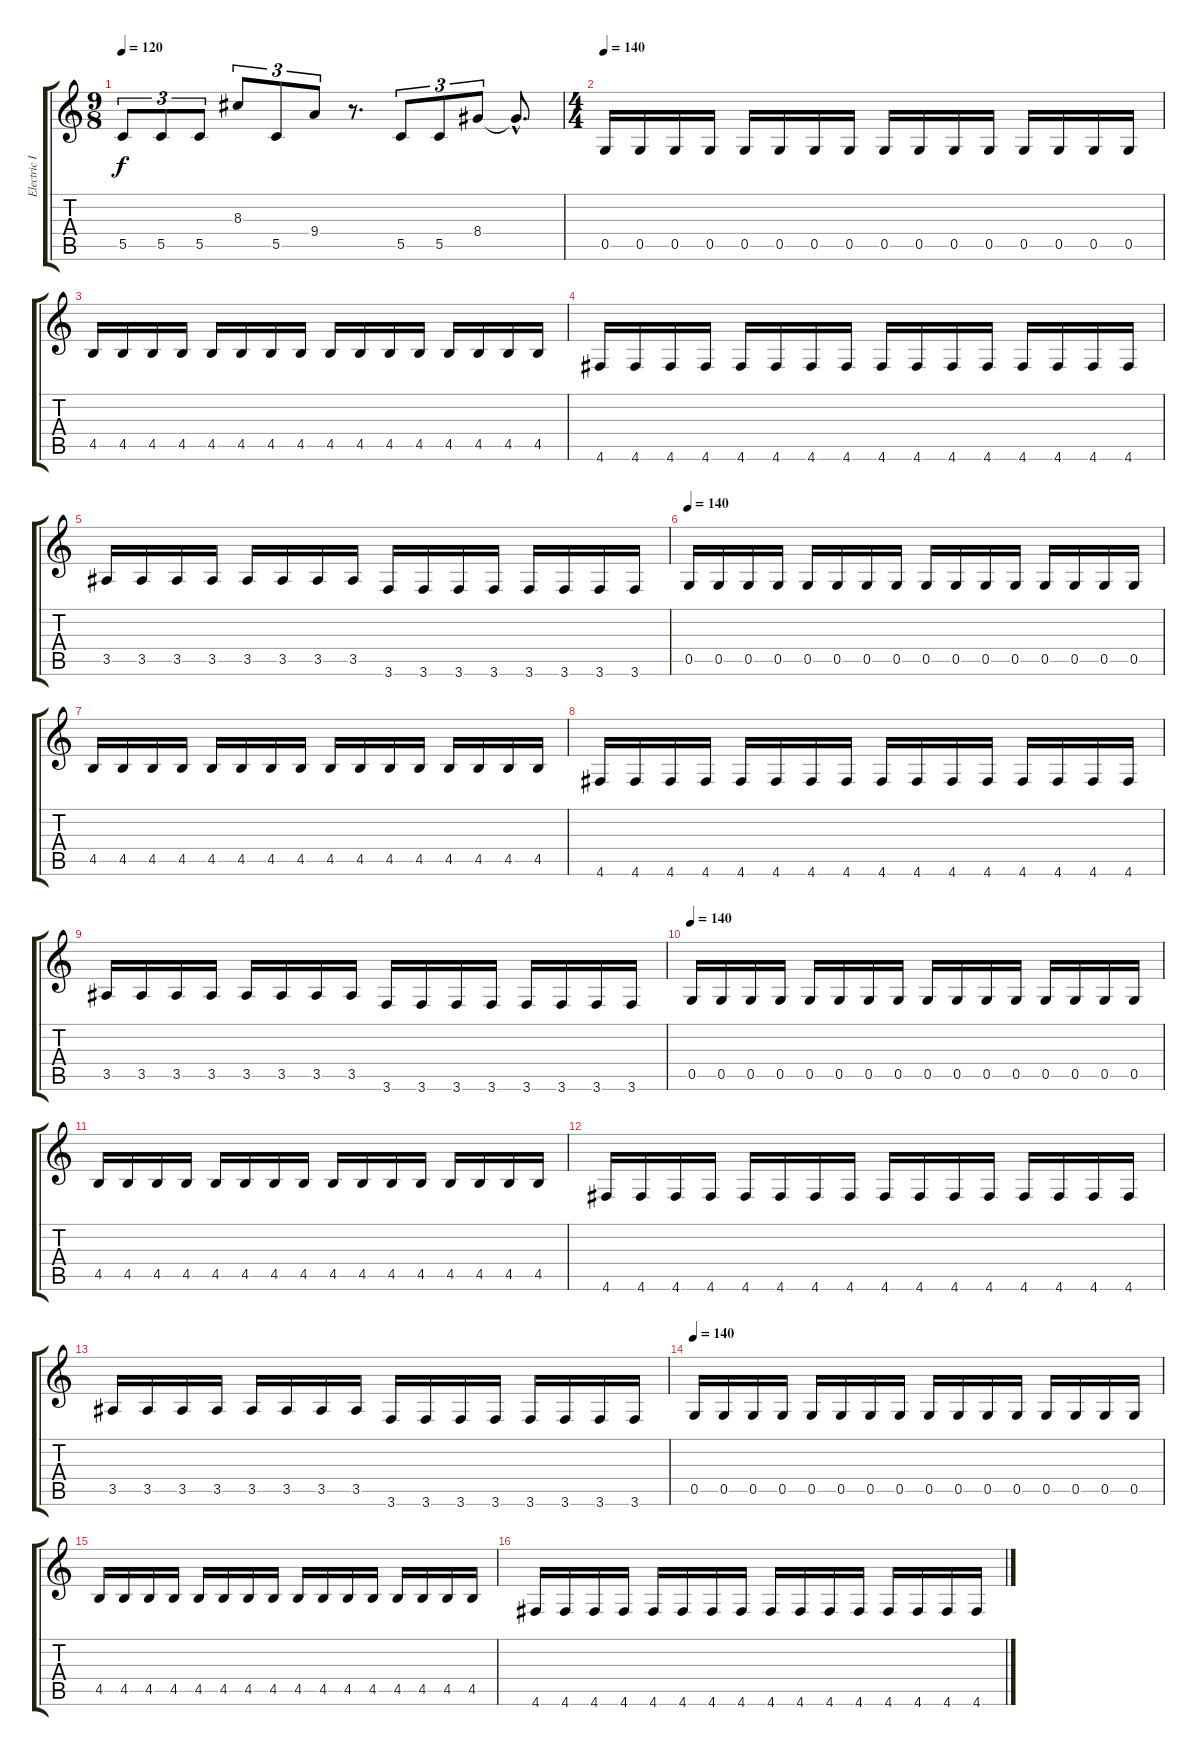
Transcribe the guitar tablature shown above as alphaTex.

\track ("Electric I" "Electric I") {instrument distortionguitar}
\staff {score tabs}
\tuning (D4 A3 F3 C3 G2 D2) {hide}
\ts (9 8)
\tempo 120
\clef g2
\ks c
5.5.8{tu (3 2) dy f} 5.5.8{tu (3 2)} 5.5.8{tu (3 2)} 8.3.8{tu (3 2)} 5.5.8{tu (3 2)} 9.4.8{tu (3 2)} r.8{d} 5.5.8{tu (3 2)} 5.5.8{tu (3 2)} 8.4.8{tu (3 2)} 8.4{hac t}.8{d} |
\ts (4 4)
\tempo 140
0.5.16 0.5.16 0.5.16 0.5.16 0.5.16 0.5.16 0.5.16 0.5.16 0.5.16 0.5.16 0.5.16 0.5.16 0.5.16 0.5.16 0.5.16 0.5.16 |
4.5.16 4.5.16 4.5.16 4.5.16 4.5.16 4.5.16 4.5.16 4.5.16 4.5.16 4.5.16 4.5.16 4.5.16 4.5.16 4.5.16 4.5.16 4.5.16 |
4.6.16 4.6.16 4.6.16 4.6.16 4.6.16 4.6.16 4.6.16 4.6.16 4.6.16 4.6.16 4.6.16 4.6.16 4.6.16 4.6.16 4.6.16 4.6.16 |
3.5.16 3.5.16 3.5.16 3.5.16 3.5.16 3.5.16 3.5.16 3.5.16 3.6.16 3.6.16 3.6.16 3.6.16 3.6.16 3.6.16 3.6.16 3.6.16 |
\tempo 140
0.5.16 0.5.16 0.5.16 0.5.16 0.5.16 0.5.16 0.5.16 0.5.16 0.5.16 0.5.16 0.5.16 0.5.16 0.5.16 0.5.16 0.5.16 0.5.16 |
4.5.16 4.5.16 4.5.16 4.5.16 4.5.16 4.5.16 4.5.16 4.5.16 4.5.16 4.5.16 4.5.16 4.5.16 4.5.16 4.5.16 4.5.16 4.5.16 |
4.6.16 4.6.16 4.6.16 4.6.16 4.6.16 4.6.16 4.6.16 4.6.16 4.6.16 4.6.16 4.6.16 4.6.16 4.6.16 4.6.16 4.6.16 4.6.16 |
3.5.16 3.5.16 3.5.16 3.5.16 3.5.16 3.5.16 3.5.16 3.5.16 3.6.16 3.6.16 3.6.16 3.6.16 3.6.16 3.6.16 3.6.16 3.6.16 |
\tempo 140
0.5.16 0.5.16 0.5.16 0.5.16 0.5.16 0.5.16 0.5.16 0.5.16 0.5.16 0.5.16 0.5.16 0.5.16 0.5.16 0.5.16 0.5.16 0.5.16 |
4.5.16 4.5.16 4.5.16 4.5.16 4.5.16 4.5.16 4.5.16 4.5.16 4.5.16 4.5.16 4.5.16 4.5.16 4.5.16 4.5.16 4.5.16 4.5.16 |
4.6.16 4.6.16 4.6.16 4.6.16 4.6.16 4.6.16 4.6.16 4.6.16 4.6.16 4.6.16 4.6.16 4.6.16 4.6.16 4.6.16 4.6.16 4.6.16 |
3.5.16 3.5.16 3.5.16 3.5.16 3.5.16 3.5.16 3.5.16 3.5.16 3.6.16 3.6.16 3.6.16 3.6.16 3.6.16 3.6.16 3.6.16 3.6.16 |
\tempo 140
0.5.16 0.5.16 0.5.16 0.5.16 0.5.16 0.5.16 0.5.16 0.5.16 0.5.16 0.5.16 0.5.16 0.5.16 0.5.16 0.5.16 0.5.16 0.5.16 |
4.5.16 4.5.16 4.5.16 4.5.16 4.5.16 4.5.16 4.5.16 4.5.16 4.5.16 4.5.16 4.5.16 4.5.16 4.5.16 4.5.16 4.5.16 4.5.16 |
4.6.16 4.6.16 4.6.16 4.6.16 4.6.16 4.6.16 4.6.16 4.6.16 4.6.16 4.6.16 4.6.16 4.6.16 4.6.16 4.6.16 4.6.16 4.6.16
